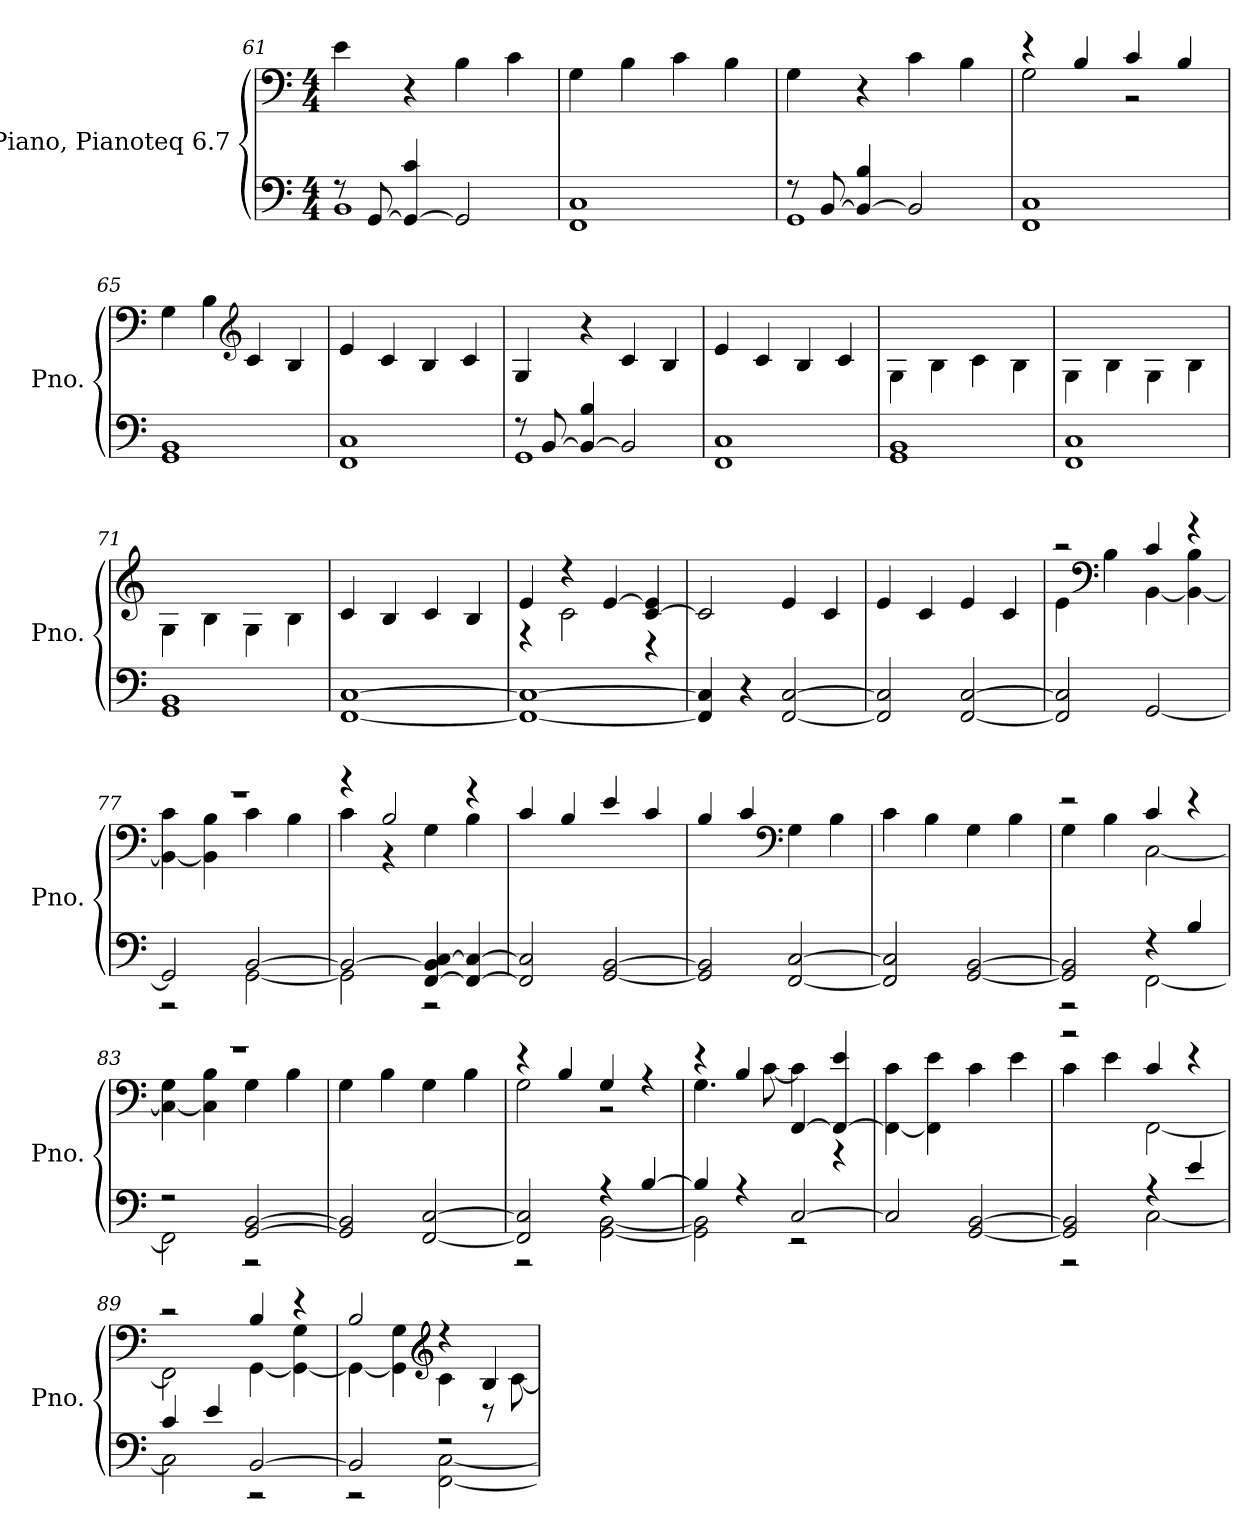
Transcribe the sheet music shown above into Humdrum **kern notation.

**kern	**kern
*part1	*part1
*staff2	*staff1
*I"Piano, Pianoteq 6.7	*
*I'Pno.	*
*clefF4	*clefF4
*k[]	*k[]
*M4/4	*M4/4
=61	=61
*^	*
8r	1BB	4e\
[8GG/	.	.
4GG/_ 4c/	.	4r
2GG/]	.	4B\
.	.	4c\
*v	*v	*
=62	=62
1FF 1C	4G\
.	4B\
.	4c\
.	4B\
=63	=63
*^	*
8r	1GG	4G\
[8BB/	.	.
4BB/_ 4B/	.	4r
2BB/]	.	4c\
.	.	4B\
*v	*v	*
=64	=64
*	*^
1FF 1C	4r	2G\
.	4B/	.
.	4c/	2r
.	4B/	.
*	*v	*v
=65	=65
1GG 1BB	4G\
.	4B\
*	*clefG2
.	4c/
.	4B/
=66	=66
1FF 1C	4e/
.	4c/
.	4B/
.	4c/
!!LO:LB:g=z
=67	=67
*^	*
8r	1GG	4G/
[8BB/	.	.
4BB/_ 4B/	.	4r
2BB/]	.	4c/
.	.	4B/
*v	*v	*
=68	=68
1FF 1C	4e/
.	4c/
.	4B/
.	4c/
=69	=69
1GG 1BB	4G\
.	4B\
.	4c\
.	4B\
=70	=70
1FF 1C	4G\
.	4B\
.	4G\
.	4B\
=71	=71
1GG 1BB	4G\
.	4B\
.	4G\
.	4B\
=72	=72
[1FF [1C	4c/
.	4B/
.	4c/
.	4B/
=73	=73
*	*^
1FF_ 1C_	4e/	4r
.	4r	2c\
.	[4e/	.
.	[4c/ 4e/]	4r
*	*v	*v
=74	=74
4FF/] 4C/]	2c/]
4r	.
[2FF/ [2C/	4e/
.	4c/
!!LO:LB:g=z
=75	=75
2FF/] 2C/]	4e/
.	4c/
[2FF/ [2C/	4e/
.	4c/
=76	=76
*	*^
2FF/] 2C/]	2r	4e\
*	*clefF4	*
.	.	4B\
[2GG/	4c/	[4BB\
.	4r	4BB\_ 4B\
=77	=77	=77
*^	*	*
2GG/]	2r	1r	4BB\_ 4c\
.	.	.	4BB\] 4B\
[2BB/	[2GG\	.	4c\
.	.	.	4B\
=78	=78	=78	=78
2BB/_	2GG\]	4r	4c\
.	.	2B/	4r
[4FF/ 4BB/] [4C/	2r	.	4G\
4FF/_ 4C/_	.	4r	4B\
*v	*v	*	*
*	*v	*v
=79	=79
2FF/] 2C/]	4c/
.	4B/
[2GG/ [2BB/	4e/
.	4c/
=80	=80
2GG/] 2BB/]	4B/
.	4c/
*	*clefF4
[2FF/ [2C/	4G\
.	4B\
=81	=81
2FF/] 2C/]	4c\
.	4B\
[2GG/ [2BB/	4G\
.	4B\
=82	=82
*^	*^
2GG/] 2BB/]	2r	2r	4G\
.	.	.	4B\
4r	[2FF\	4c/	[2C\
4B/	.	4r	.
!!LO:LB:g=z	!!
=83	=83	=83	=83
2r	2FF\]	1r	4C\_ 4G\
.	.	.	4C\] 4B\
[2GG/ [2BB/	2r	.	4G\
.	.	.	4B\
*v	*v	*	*
*	*v	*v
=84	=84
2GG/] 2BB/]	4G\
.	4B\
[2FF/ [2C/	4G\
.	4B\
=85	=85
*^	*^
2FF/] 2C/]	2r	4r	2G\
.	.	4B/	.
4r	[2GG\ [2BB\	4G/	2r
[4B/	.	4r	.
=86	=86	=86	=86
4B/]	2GG\] 2BB\]	4r	4.G\
4r	.	4B/	.
.	.	.	[8c\
[2C/	2r	[4FF/	4c\]
.	.	4FF/_ 4e/	4r
*v	*v	*	*
*	*v	*v
=87	=87
2C/]	4FF\_ 4c\
.	4FF\] 4e\
[2GG/ [2BB/	4c\
.	4e\
=88	=88
*^	*^
2GG/] 2BB/]	2r	2r	4c\
.	.	.	4e\
4r	[2C\	4c/	[2FF\
4e/	.	4r	.
=89	=89	=89	=89
4c/	2C\]	2r	2FF\]
4e/	.	.	.
[2BB/	2r	4B/	[4GG\
.	.	4r	4GG\_ 4G\
!!LO:PB:g=z	!!
=90	=90	=90	=90
2BB/]	2r	2B/	4GG\_
.	.	.	4GG\] 4G\
*	*	*clefG2	*
2r	[2FF\ [2C\	4r	4c\
.	.	4B/	8r
.	.	.	[8c\
*v	*v	*	*
*	*v	*v
=	=
*-	*-
